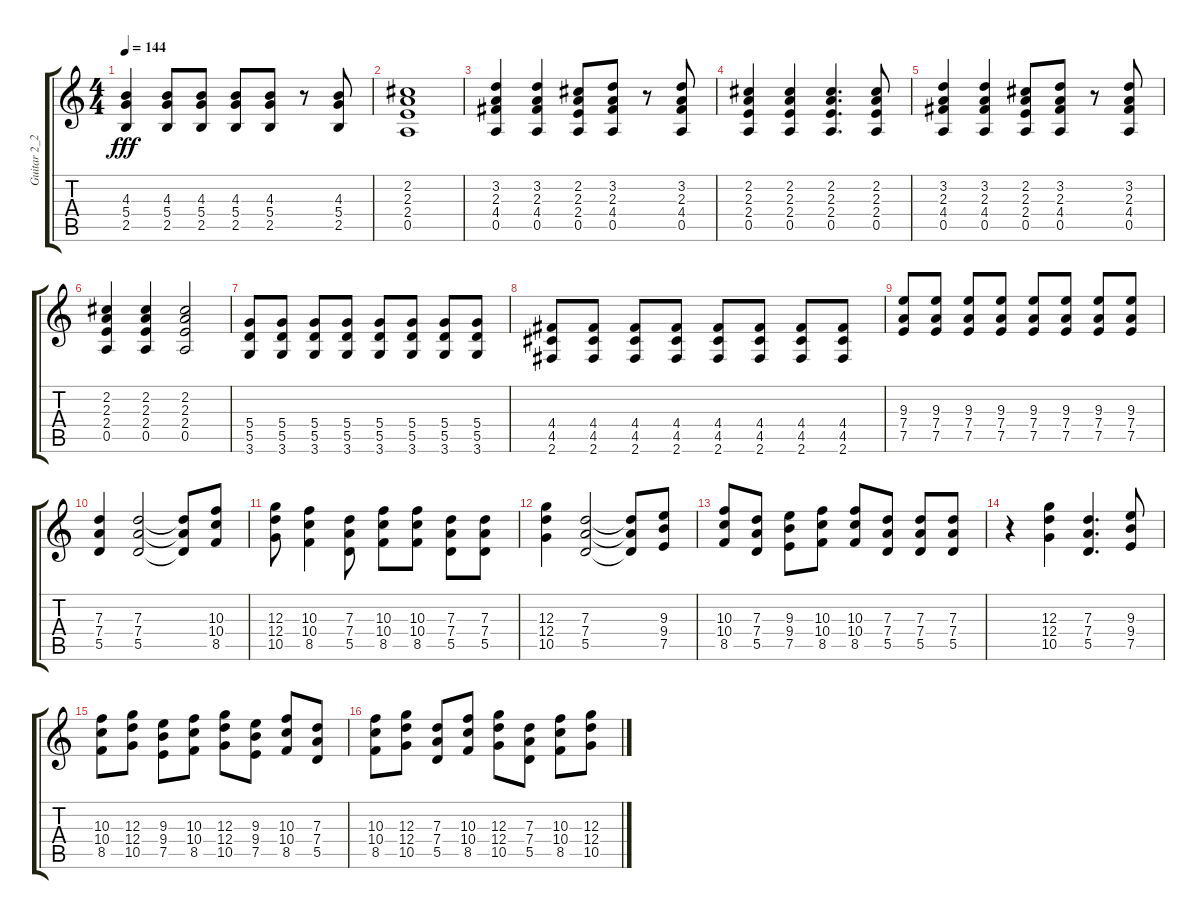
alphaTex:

\track ("Guitar 2_2" "Guitar 2_2") {instrument distortionguitar}
\staff {score tabs}
\tuning (E4 B3 G3 D3 A2 E2) {hide}
\ts (4 4)
\tempo 144
\clef g2
\ks c
(4.3 5.4 2.5).4{dy fff} (4.3 5.4 2.5).8 (4.3 5.4 2.5).8 (4.3 5.4 2.5).8 (4.3 5.4 2.5).8 r.8 (4.3 5.4 2.5).8 |
(2.2 2.3 2.4 0.5).1 |
(3.2 2.3 4.4 0.5).4 (3.2 2.3 4.4 0.5).4 (2.2 2.3 2.4 0.5).8 (3.2 2.3 4.4 0.5).8 r.8 (3.2 2.3 4.4 0.5).8 |
(2.2 2.3 2.4 0.5).4 (2.2 2.3 2.4 0.5).4 (2.2 2.3 2.4 0.5).4{d} (2.2 2.3 2.4 0.5).8 |
(3.2 2.3 4.4 0.5).4 (3.2 2.3 4.4 0.5).4 (2.2 2.3 2.4 0.5).8 (3.2 2.3 4.4 0.5).8 r.8 (3.2 2.3 4.4 0.5).8 |
(2.2 2.3 2.4 0.5).4 (2.2 2.3 2.4 0.5).4 (2.2 2.3 2.4 0.5).2 |
(5.4 5.5 3.6).8 (5.4 5.5 3.6).8 (5.4 5.5 3.6).8 (5.4 5.5 3.6).8 (5.4 5.5 3.6).8 (5.4 5.5 3.6).8 (5.4 5.5 3.6).8 (5.4 5.5 3.6).8 |
(4.4 4.5 2.6).8 (4.4 4.5 2.6).8 (4.4 4.5 2.6).8 (4.4 4.5 2.6).8 (4.4 4.5 2.6).8 (4.4 4.5 2.6).8 (4.4 4.5 2.6).8 (4.4 4.5 2.6).8 |
(9.3 7.4 7.5).8 (9.3 7.4 7.5).8 (9.3 7.4 7.5).8 (9.3 7.4 7.5).8 (9.3 7.4 7.5).8 (9.3 7.4 7.5).8 (9.3 7.4 7.5).8 (9.3 7.4 7.5).8 |
(7.3 7.4 5.5).4 (7.3 7.4 5.5).2 (7.3{t} 7.4{t} 5.5{t}).8 (10.3 10.4 8.5).8 |
(12.3 12.4 10.5).8 (10.3 10.4 8.5).4 (7.3 7.4 5.5).8{beam Down} (10.3 10.4 8.5).8 (10.3 10.4 8.5).8 (7.3 7.4 5.5).8{beam Down} (7.3 7.4 5.5).8{beam Down} |
(12.3 12.4 10.5).4 (7.3 7.4 5.5).2 (7.3{t} 7.4{t} 5.5{t}).8 (9.3 9.4 7.5).8 |
(10.3 10.4 8.5).8 (7.3 7.4 5.5).8 (9.3 9.4 7.5).8 (10.3 10.4 8.5).8 (10.3 10.4 8.5).8 (7.3 7.4 5.5).8 (7.3 7.4 5.5).8 (7.3 7.4 5.5).8 |
r.4 (12.3 12.4 10.5).4 (7.3 7.4 5.5).4{d} (9.3 9.4 7.5).8 |
(10.3 10.4 8.5).8 (12.3 12.4 10.5).8 (9.3 9.4 7.5).8 (10.3 10.4 8.5).8 (12.3 12.4 10.5).8 (9.3 9.4 7.5).8 (10.3 10.4 8.5).8 (7.3 7.4 5.5).8 |
(10.3 10.4 8.5).8 (12.3 12.4 10.5).8 (7.3 7.4 5.5).8 (10.3 10.4 8.5).8 (12.3 12.4 10.5).8 (7.3 7.4 5.5).8 (10.3 10.4 8.5).8 (12.3 12.4 10.5).8
